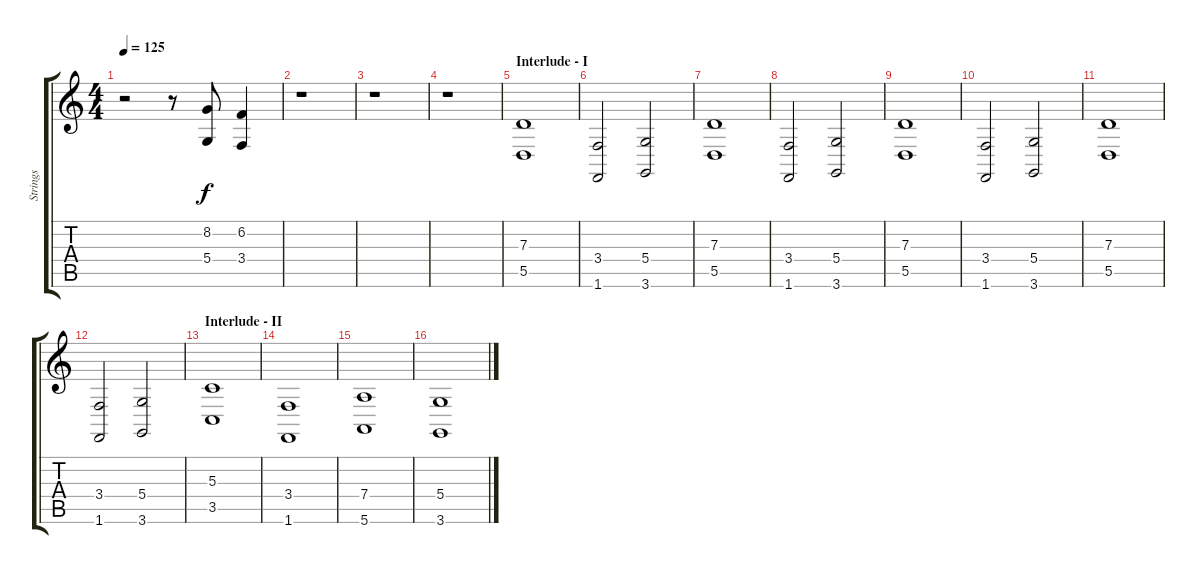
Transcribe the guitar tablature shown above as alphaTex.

\track ("Strings" "Strings") {instrument synthstrings1}
\staff {score tabs}
\tuning (E4 B3 G3 D3 A2 E2) {hide}
\ts (4 4)
\tempo 125
\clef g2
\ks c
r.2{dy f} r.8 (8.2 5.4).8 (6.2 3.4).4 |
r.1 |
r.1 |
r.1 |
\section ("" "Interlude - I")
(7.3 5.5).1 |
(3.4 1.6).2 (5.4 3.6).2 |
(7.3 5.5).1 |
(3.4 1.6).2 (5.4 3.6).2 |
(7.3 5.5).1 |
(3.4 1.6).2 (5.4 3.6).2 |
(7.3 5.5).1 |
(3.4 1.6).2 (5.4 3.6).2 |
\section ("" "Interlude - II")
(5.3 3.5).1 |
(3.4 1.6).1 |
(7.4 5.6).1 |
(5.4 3.6).1
